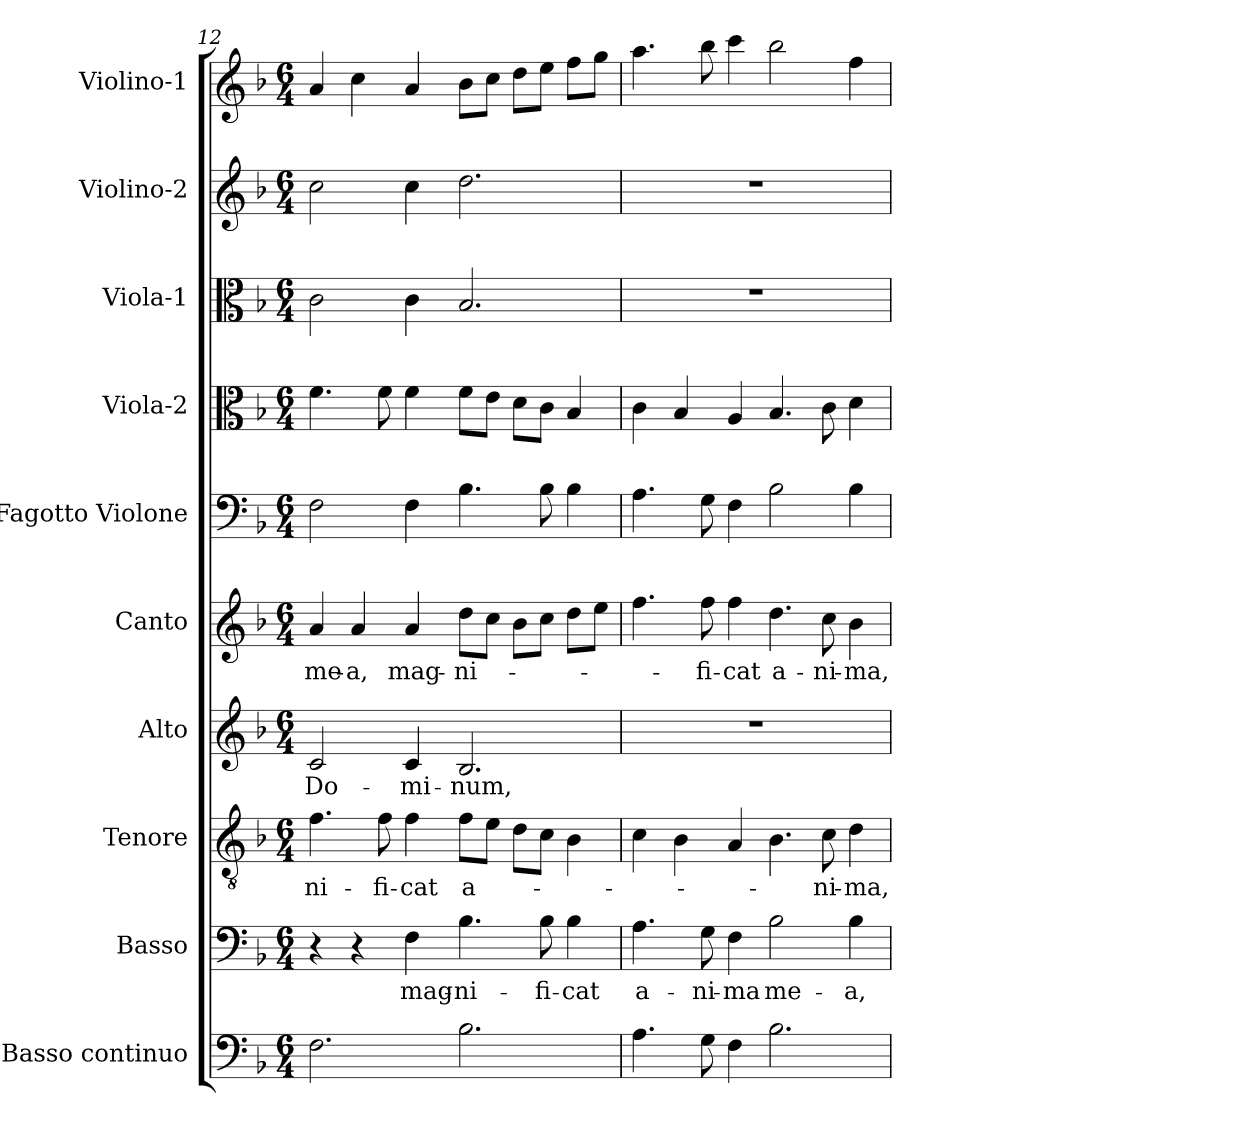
**kern	**kern	**text	**kern	**text	**kern	**text	**kern	**text	**kern	**kern	**kern	**kern	**kern
*part10	*part9	*part9	*part8	*part8	*part7	*part7	*part6	*part6	*part5	*part4	*part3	*part2	*part1
*staff10	*staff9	*staff9	*staff8	*staff8	*staff7	*staff7	*staff6	*staff6	*staff5	*staff4	*staff3	*staff2	*staff1
*I"Basso continuo	*I"Basso	*	*I"Tenore	*	*I"Alto	*	*I"Canto	*	*I"Fagotto Violone	*I"Viola-2	*I"Viola-1	*I"Violino-2	*I"Violino-1
*clefF4	*clefF4	*	*clefGv2	*	*clefG2	*	*clefG2	*	*clefF4	*clefC3	*clefC3	*clefG2	*clefG2
*k[b-]	*k[b-]	*	*k[b-]	*	*k[b-]	*	*k[b-]	*	*k[b-]	*k[b-]	*k[b-]	*k[b-]	*k[b-]
*F:	*F:	*	*F:	*	*F:	*	*F:	*	*F:	*F:	*F:	*F:	*F:
*M6/4	*M6/4	*	*M6/4	*	*M6/4	*	*M6/4	*	*M6/4	*M6/4	*M6/4	*M6/4	*M6/4
=12	=12	=12	=12	=12	=12	=12	=12	=12	=12	=12	=12	=12	=12
!	!	!	!	!LO:LY:b	!	!	!	!	!	!	!	!	!
!	!	!	!	!	!	!LO:LY:b	!	!	!	!	!	!	!
!	!	!	!	!	!	!	!	!LO:LY:b	!	!	!	!	!
2.F\	4r	.	4.f\	-ni-	2c/	Do-	4a/	me-	2F\	4.f\	2c\	2cc\	4a/
!	!	!	!	!	!	!	!	!LO:LY:b	!	!	!	!	!
.	4r	.	.	.	.	.	4a/	-a,	.	.	.	.	4cc\
!	!	!	!	!LO:LY:b	!	!	!	!	!	!	!	!	!
.	.	.	8f\	-fi-	.	.	.	.	.	8f\	.	.	.
!	!	!LO:LY:b	!	!	!	!	!	!	!	!	!	!	!
!	!	!	!	!LO:LY:b	!	!	!	!	!	!	!	!	!
!	!	!	!	!	!	!LO:LY:b	!	!	!	!	!	!	!
!	!	!	!	!	!	!	!	!LO:LY:b	!	!	!	!	!
.	4F\	mag-	4f\	-cat	4c/	-mi-	4a/	mag-	4F\	4f\	4c\	4cc\	4a/
!	!	!LO:LY:b	!	!	!	!	!	!	!	!	!	!	!
!	!	!	!	!LO:LY:b	!	!	!	!	!	!	!	!	!
!	!	!	!	!	!	!LO:LY:b	!	!	!	!	!	!	!
!	!	!	!	!	!	!	!	!LO:LY:b	!	!	!	!	!
2.B-\	4.B-\	-ni-	8f\L	a-	2.B-/	-num,	8dd\L	-ni-	4.B-\	8f\L	2.B-/	2.dd\	8b-\L
.	.	.	8e\J	.	.	.	8cc\J	.	.	8e\J	.	.	8cc\J
.	.	.	8d\L	.	.	.	8b-\L	.	.	8d\L	.	.	8dd\L
!	!	!LO:LY:b	!	!	!	!	!	!	!	!	!	!	!
.	8B-\	-fi-	8c\J	.	.	.	8cc\J	.	8B-\	8c\J	.	.	8ee\J
!	!	!LO:LY:b	!	!	!	!	!	!	!	!	!	!	!
.	4B-\	-cat	4B-\	.	.	.	8dd\L	.	4B-\	4B-/	.	.	8ff\L
.	.	.	.	.	.	.	8ee\J	.	.	.	.	.	8gg\J
=13	=13	=13	=13	=13	=13	=13	=13	=13	=13	=13	=13	=13	=13
!	!	!LO:LY:b	!	!	!	!	!	!	!	!	!	!	!
4.A\	4.A\	a-	4c\	.	1.r	.	4.ff\	.	4.A\	4c\	1.r	1.r	4.aa\
.	.	.	4B-\	.	.	.	.	.	.	4B-/	.	.	.
!	!	!LO:LY:b	!	!	!	!	!	!	!	!	!	!	!
!	!	!	!	!	!	!	!	!LO:LY:b	!	!	!	!	!
8G\	8G\	-ni-	.	.	.	.	8ff\	-fi-	8G\	.	.	.	8bb-\
!	!	!LO:LY:b	!	!	!	!	!	!	!	!	!	!	!
!	!	!	!	!	!	!	!	!LO:LY:b	!	!	!	!	!
4F\	4F\	-ma	4A/	.	.	.	4ff\	-cat	4F\	4A/	.	.	4ccc\
!	!	!LO:LY:b	!	!	!	!	!	!	!	!	!	!	!
!	!	!	!	!	!	!	!	!LO:LY:b	!	!	!	!	!
2.B-\	2B-\	me-	4.B-\	.	.	.	4.dd\	a-	2B-\	4.B-/	.	.	2bb-\
!	!	!	!	!LO:LY:b	!	!	!	!	!	!	!	!	!
!	!	!	!	!	!	!	!	!LO:LY:b	!	!	!	!	!
.	.	.	8c\	-ni-	.	.	8cc\	-ni-	.	8c\	.	.	.
!	!	!LO:LY:b	!	!	!	!	!	!	!	!	!	!	!
!	!	!	!	!LO:LY:b	!	!	!	!	!	!	!	!	!
!	!	!	!	!	!	!	!	!LO:LY:b	!	!	!	!	!
.	4B-\	-a,	4d\	-ma,	.	.	4b-\	-ma,	4B-\	4d\	.	.	4ff\
=	=	=	=	=	=	=	=	=	=	=	=	=	=
*-	*-	*-	*-	*-	*-	*-	*-	*-	*-	*-	*-	*-	*-
